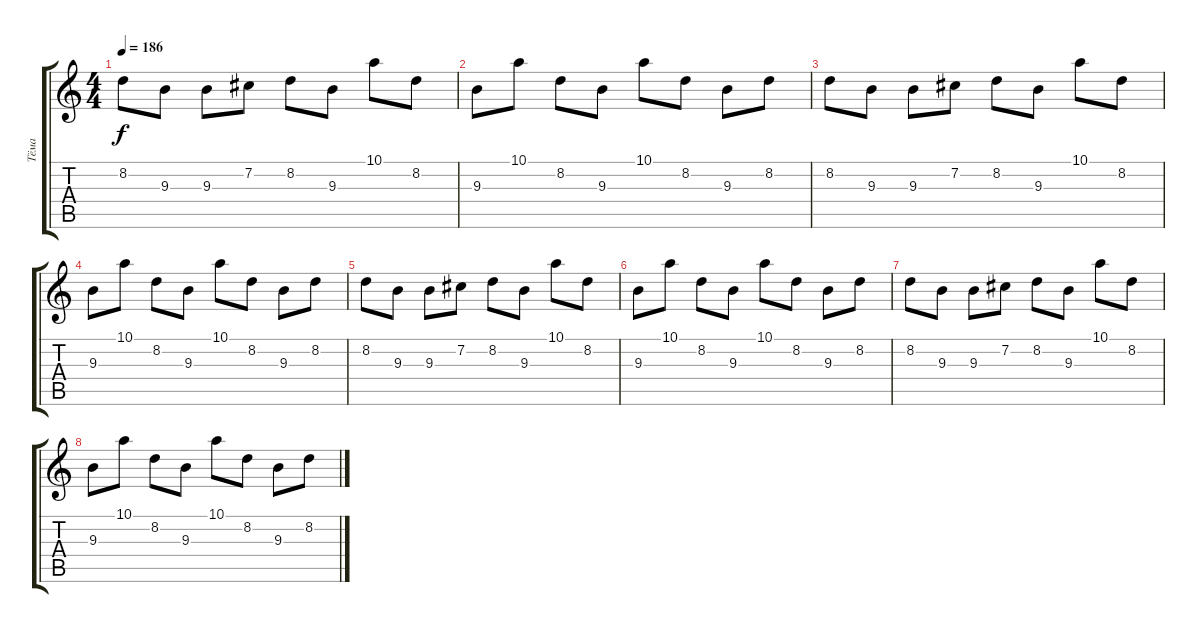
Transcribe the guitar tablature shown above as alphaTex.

\track ("Тёма" "Тёма") {instrument distortionguitar}
\staff {score tabs}
\tuning (B3 Gb3 D3 A2 E2 B1) {hide}
\ts (4 4)
\tempo 186
\clef g2
\ks c
8.2.8{dy f} 9.3.8 9.3.8 7.2.8 8.2.8 9.3.8 10.1.8 8.2.8 |
9.3.8 10.1.8 8.2.8 9.3.8 10.1.8 8.2.8 9.3.8 8.2.8 |
8.2.8 9.3.8 9.3.8 7.2.8 8.2.8 9.3.8 10.1.8 8.2.8 |
9.3.8 10.1.8 8.2.8 9.3.8 10.1.8 8.2.8 9.3.8 8.2.8 |
8.2.8 9.3.8 9.3.8 7.2.8 8.2.8 9.3.8 10.1.8 8.2.8 |
9.3.8 10.1.8 8.2.8 9.3.8 10.1.8 8.2.8 9.3.8 8.2.8 |
8.2.8 9.3.8 9.3.8 7.2.8 8.2.8 9.3.8 10.1.8 8.2.8 |
9.3.8 10.1.8 8.2.8 9.3.8 10.1.8 8.2.8 9.3.8 8.2.8
